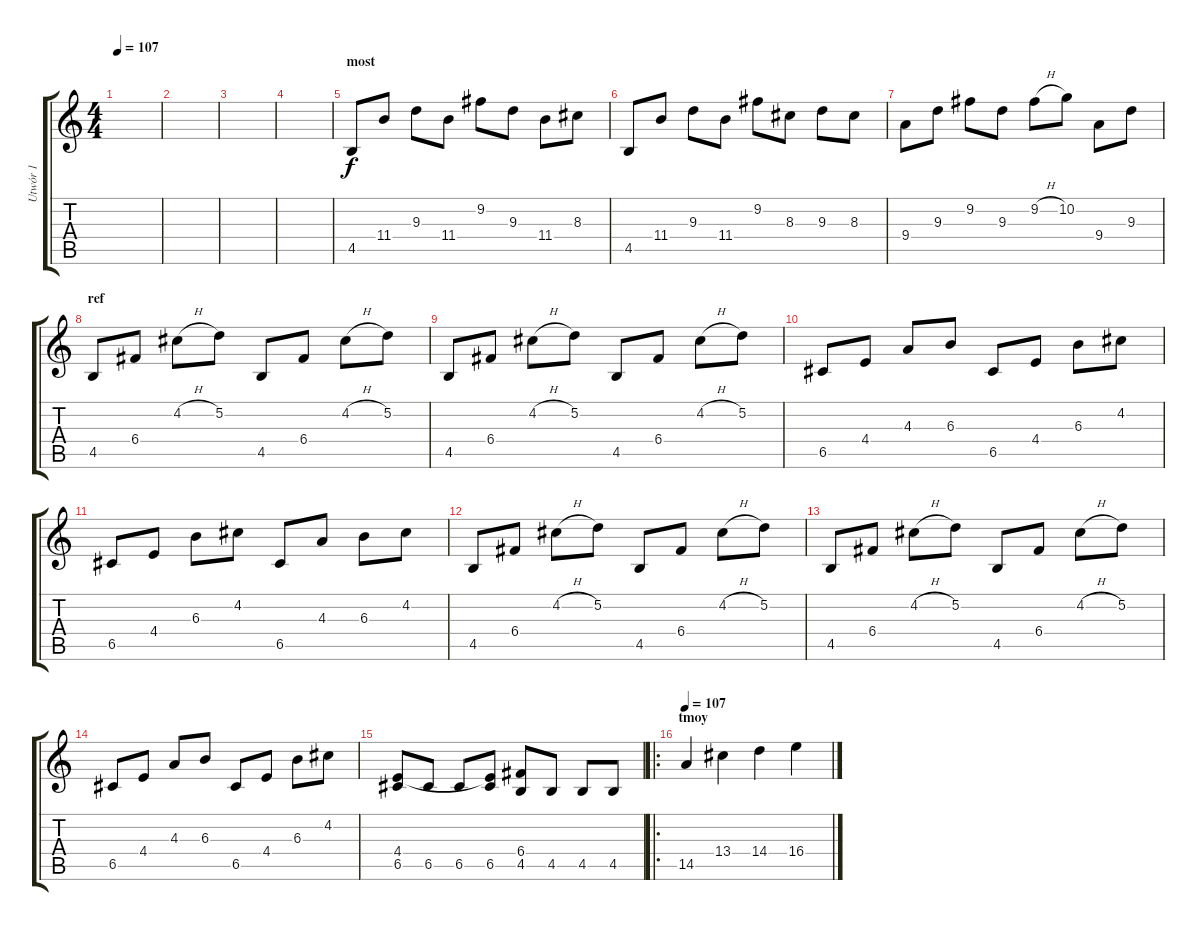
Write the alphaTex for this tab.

\track ("Utwór 1" "Utwór 1") {instrument distortionguitar}
\staff {score tabs}
\tuning (D4 A3 F3 C3 G2 D2) {hide}
\ts (4 4)
\tempo 107
\clef g2
\ks c
|
|
|
|
\section ("" "most")
4.5.8 11.4.8 9.3.8 11.4.8 9.2.8 9.3.8 11.4.8 8.3.8 |
4.5.8 11.4.8 9.3.8 11.4.8 9.2.8 8.3.8 9.3.8 8.3.8 |
9.4.8 9.3.8 9.2.8 9.3.8 9.2{h}.8 10.2.8 9.4.8 9.3.8 |
\section ("" "ref")
4.5.8{instrument distortionguitar} 6.4.8 4.2{h}.8 5.2.8 4.5.8 6.4.8 4.2{h}.8 5.2.8 |
4.5.8 6.4.8 4.2{h}.8 5.2.8 4.5.8 6.4.8 4.2{h}.8 5.2.8 |
6.5.8 4.4.8 4.3.8 6.3.8 6.5.8 4.4.8 6.3.8 4.2.8 |
6.5.8 4.4.8 6.3.8 4.2.8 6.5.8 4.3.8 6.3.8 4.2.8 |
4.5.8{instrument distortionguitar} 6.4.8 4.2{h}.8 5.2.8 4.5.8 6.4.8 4.2{h}.8 5.2.8 |
4.5.8 6.4.8 4.2{h}.8 5.2.8 4.5.8 6.4.8 4.2{h}.8 5.2.8 |
6.5.8 4.4.8 4.3.8 6.3.8 6.5.8 4.4.8 6.3.8 4.2.8 |
(4.4 6.5).8 6.5.8 6.5.8 (4.4{t} 6.5).8 (6.4 4.5).8 4.5.8 4.5.8 4.5.8 |
\ro
\section ("" "tmoy")
\tempo 107
14.5.4{volume 8 instrument distortionguitar} 13.4.4 14.4.4 16.4.4
